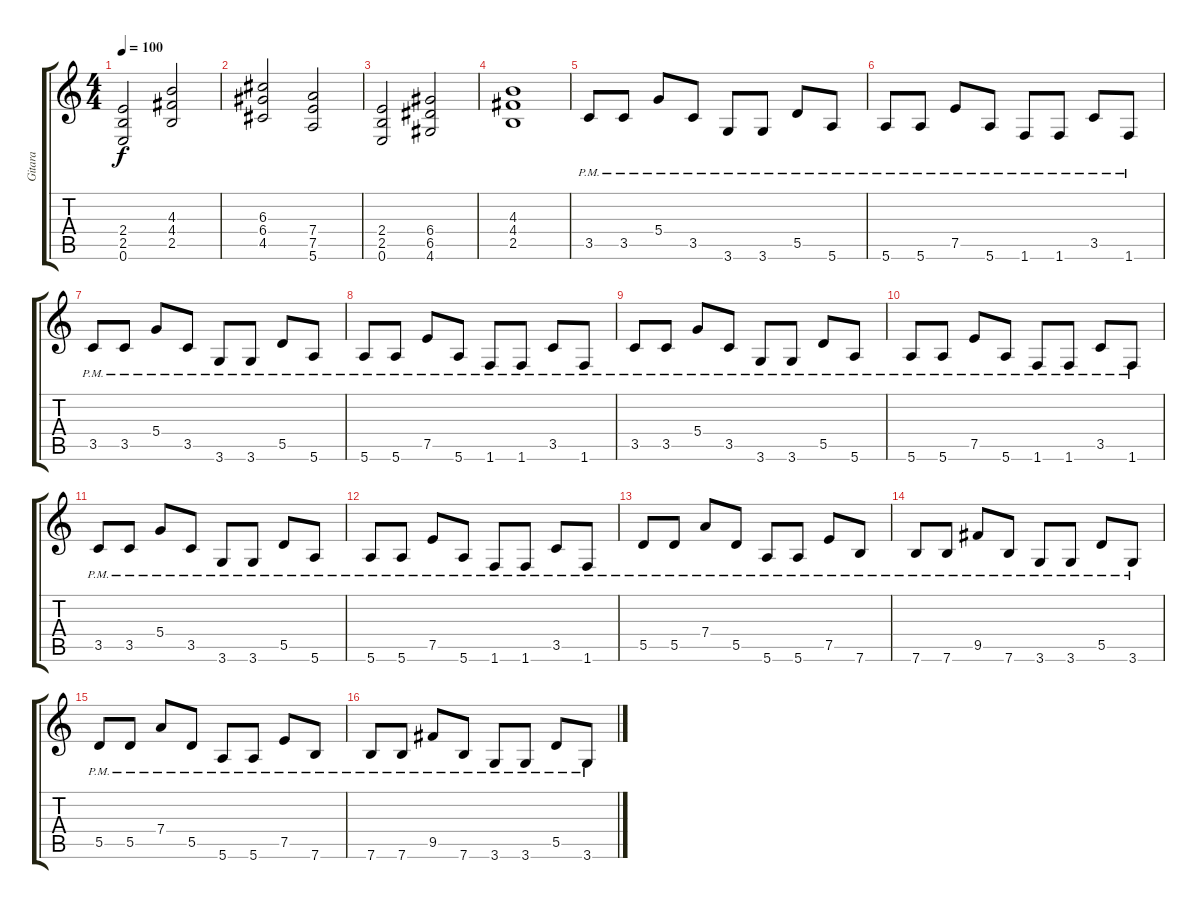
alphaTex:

\track ("Gitara" "Gitara") {instrument overdrivenguitar}
\staff {score tabs}
\tuning (E4 B3 G3 D3 A2 E2) {hide}
\ts (4 4)
\tempo 100
\clef g2
\ks c
(2.4 2.5 0.6).2{dy f} (4.3 4.4 2.5).2 |
(6.3 6.4 4.5).2 (7.4 7.5 5.6).2 |
(2.4 2.5 0.6).2 (6.4 6.5 4.6).2 |
(4.3 4.4 2.5).1 |
3.5{pm}.8 3.5{pm}.8 5.4{pm}.8 3.5{pm}.8 3.6{pm}.8 3.6{pm}.8 5.5{pm}.8 5.6{pm}.8 |
5.6{pm}.8 5.6{pm}.8 7.5{pm}.8 5.6{pm}.8 1.6{pm}.8 1.6{pm}.8 3.5{pm}.8 1.6{pm}.8 |
3.5{pm}.8 3.5{pm}.8 5.4{pm}.8 3.5{pm}.8 3.6{pm}.8 3.6{pm}.8 5.5{pm}.8 5.6{pm}.8 |
5.6{pm}.8 5.6{pm}.8 7.5{pm}.8 5.6{pm}.8 1.6{pm}.8 1.6{pm}.8 3.5{pm}.8 1.6{pm}.8 |
3.5{pm}.8 3.5{pm}.8 5.4{pm}.8 3.5{pm}.8 3.6{pm}.8 3.6{pm}.8 5.5{pm}.8 5.6{pm}.8 |
5.6{pm}.8 5.6{pm}.8 7.5{pm}.8 5.6{pm}.8 1.6{pm}.8 1.6{pm}.8 3.5{pm}.8 1.6{pm}.8 |
3.5{pm}.8 3.5{pm}.8 5.4{pm}.8 3.5{pm}.8 3.6{pm}.8 3.6{pm}.8 5.5{pm}.8 5.6{pm}.8 |
5.6{pm}.8 5.6{pm}.8 7.5{pm}.8 5.6{pm}.8 1.6{pm}.8 1.6{pm}.8 3.5{pm}.8 1.6{pm}.8 |
5.5{pm}.8 5.5{pm}.8 7.4{pm}.8 5.5{pm}.8 5.6{pm}.8 5.6{pm}.8 7.5{pm}.8 7.6{pm}.8 |
7.6{pm}.8 7.6{pm}.8 9.5{pm}.8 7.6{pm}.8 3.6{pm}.8 3.6{pm}.8 5.5{pm}.8 3.6{pm}.8 |
5.5{pm}.8 5.5{pm}.8 7.4{pm}.8 5.5{pm}.8 5.6{pm}.8 5.6{pm}.8 7.5{pm}.8 7.6{pm}.8 |
7.6{pm}.8 7.6{pm}.8 9.5{pm}.8 7.6{pm}.8 3.6{pm}.8 3.6{pm}.8 5.5{pm}.8 3.6{pm}.8
